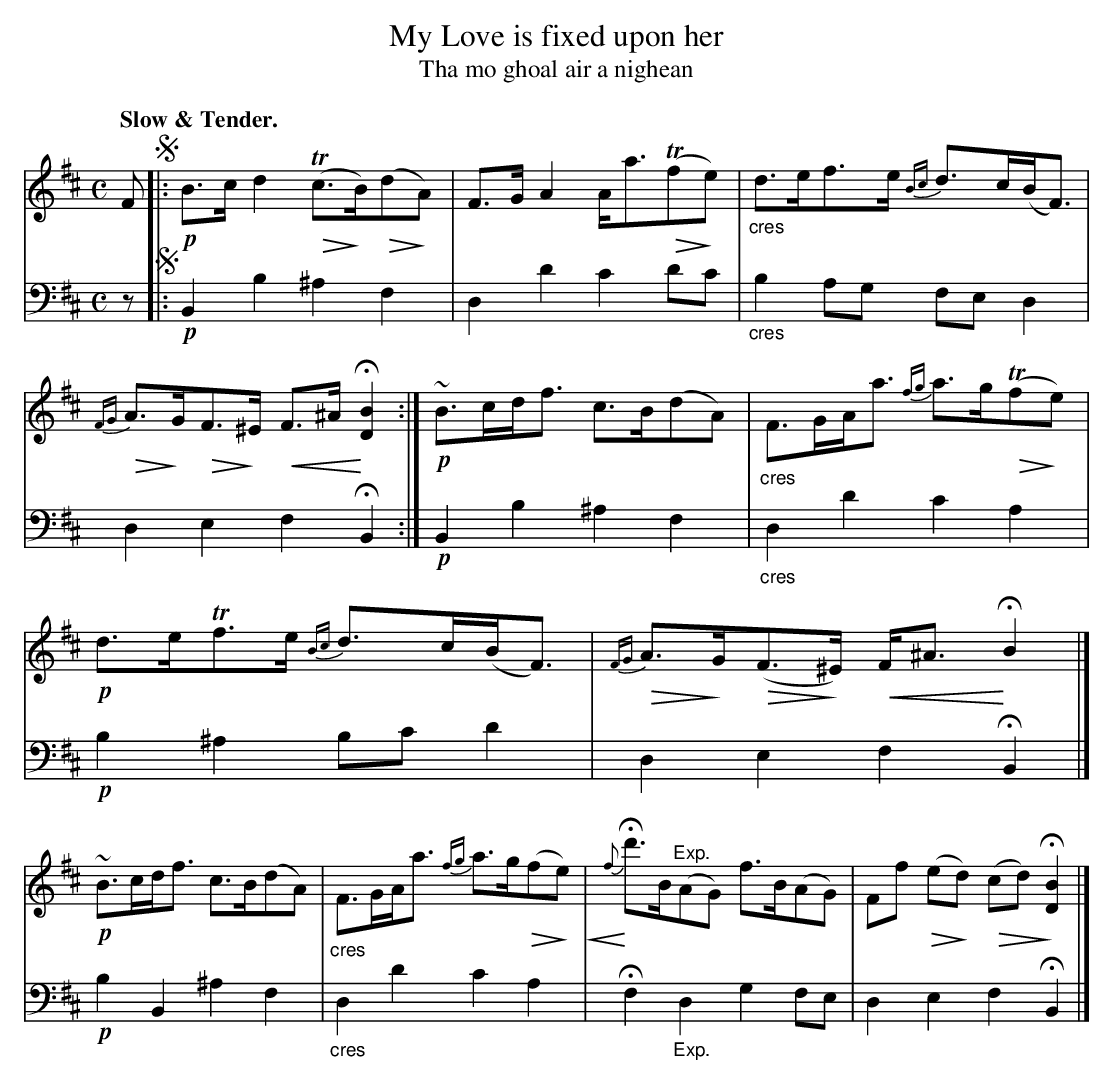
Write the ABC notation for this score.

X:1
T: My Love is fixed upon her
T: Tha mo ghoal air a nighean
U: p=!crescendo(!
U: P=!crescendo)!
U: Q=!diminuendo(!
U: q=!diminuendo)!
M: C
L: 1/8
Q: "Slow & Tender."
K: Bm
V: 1 staves=2
F !segno!|:!p!\
B>c d2 Q(Tc>qB)Q(dqA) | F>G A2 A<aQ(Tfqe) |\
"_cres"d>ef>e {Bc}d>c(B<F) | {FG}QA>qGQF>q^E pF>^A PH[B2D2] :|\
!p!~B>cd<f c>B(dA) |"_cres"F>GA<a {fg}a>gQ(Tfqe) |
!p!d>eTf>e {Bc}d>c(B<F) | {FG}QA>qGQ(F>q^E) pF<^A PHB2 |]\
!p!~B>cd<f c>B(dA) |"_cres"F>GA<a {fg}a>gQ(fqe) p|\
{f}PHd'>B"^Exp."(AG) f>B(AG) | Ff Q(eqd) Q(cd) qH[B2D2] |]
V: 2 clef=bass middle=d
z !segno!|:!p!\
B2b2 ^a2f2 | d2d'2 c'2d'c' |"_cres"b2ag fed2 |d2e2 f2HB2 :|
!p!B2b2 ^a2f2 |"_cres"d2d'2 c'2a2 |!p! b2^a2 bc'd'2 | d2e2 f2HB2 |]
!p!b2B2 ^a2f2 |"_cres"d2d'2 c'2a2 | Hf2"_Exp."d2 g2fe | d2e2 f2HB2 |]
